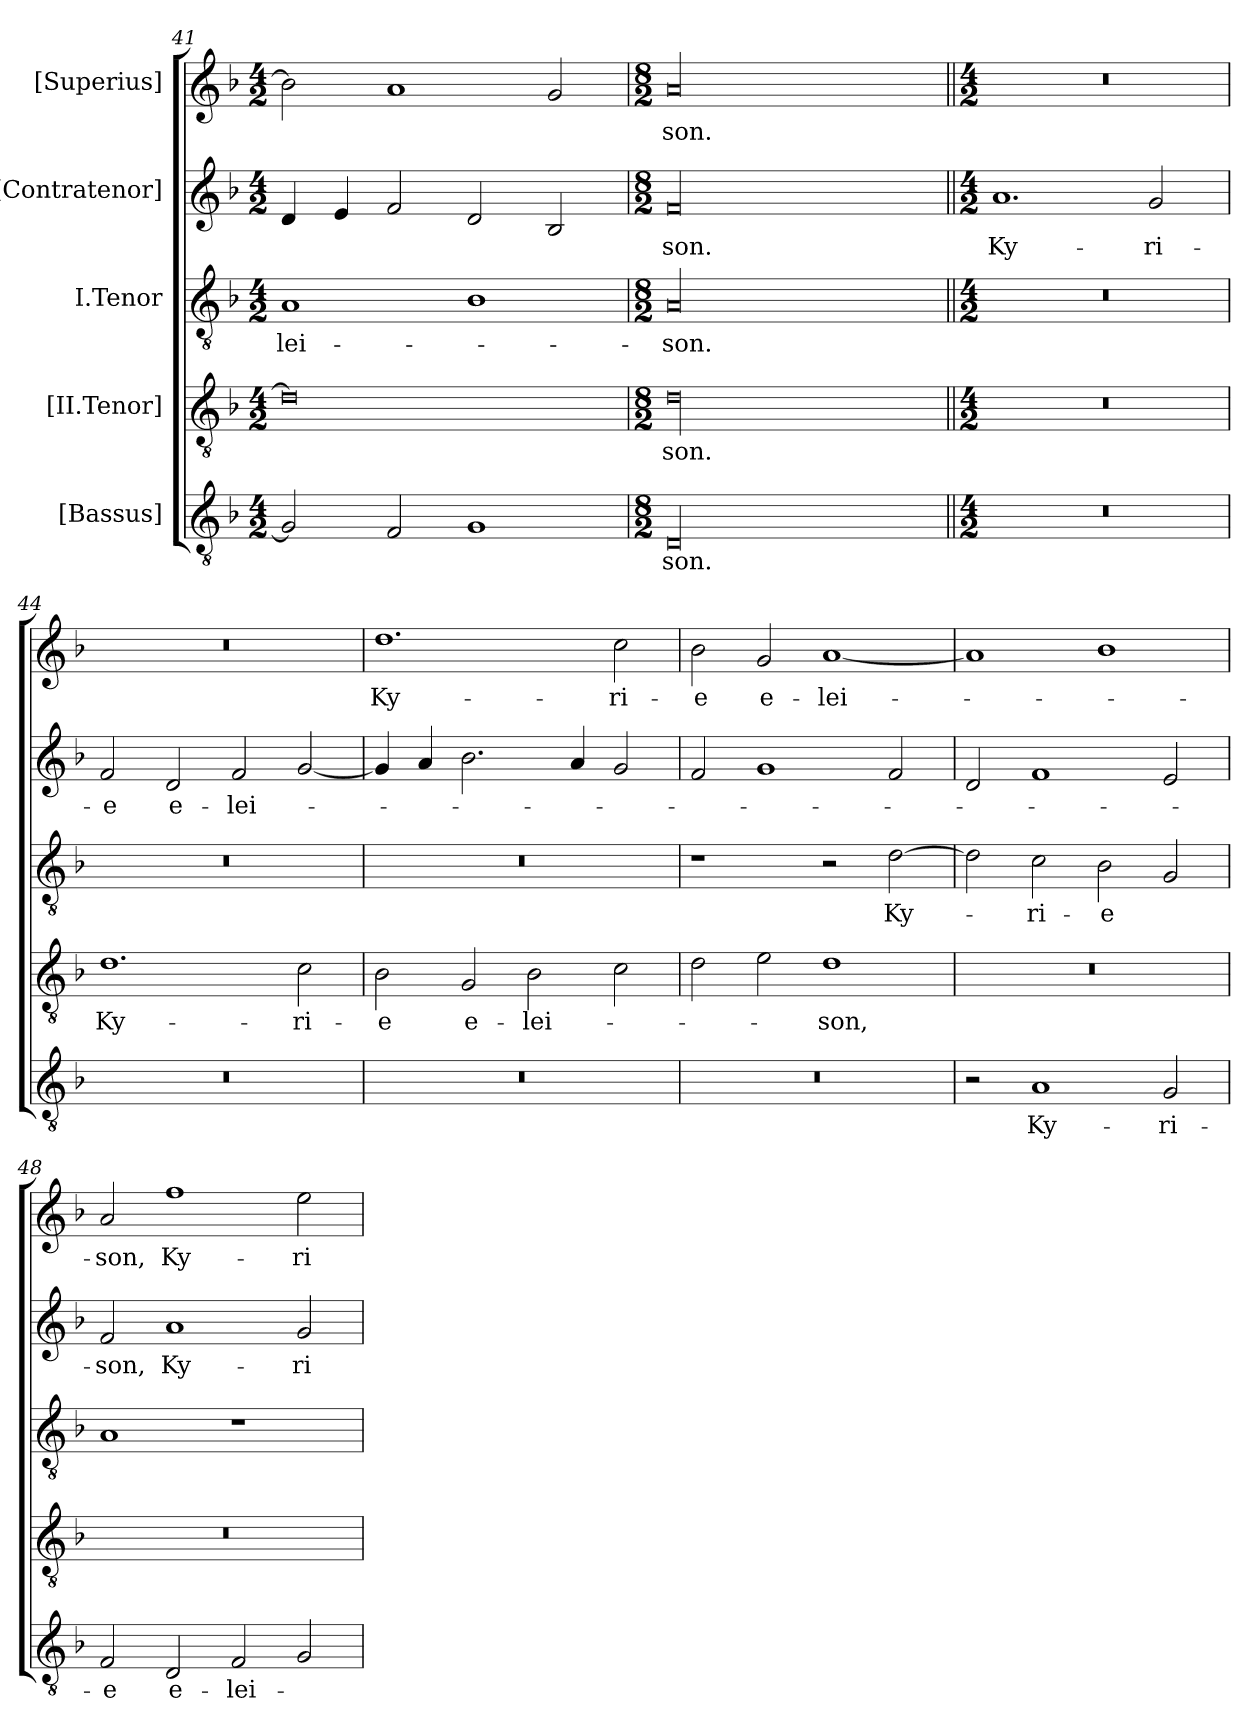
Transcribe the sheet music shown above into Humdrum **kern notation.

**kern	**text	**kern	**text	**kern	**text	**kern	**text	**kern	**text
*part5	*part5	*part4	*part4	*part3	*part3	*part2	*part2	*part1	*part1
*staff5	*staff5	*staff4	*staff4	*staff3	*staff3	*staff2	*staff2	*staff1	*staff1
*I"[Bassus]	*	*I"[II.Tenor]	*	*I"I.Tenor	*	*I"[Contratenor]	*	*I"[Superius]	*
*clefGv2	*	*clefGv2	*	*clefGv2	*	*clefG2	*	*clefG2	*
*k[b-]	*	*k[b-]	*	*k[b-]	*	*k[b-]	*	*k[b-]	*
*M4/2	*	*M4/2	*	*M4/2	*	*M4/2	*	*M4/2	*
=41	=41	=41	=41	=41	=41	=41	=41	=41	=41
2G/]	.	0d\]	.	1A/	-lei-	4d/	.	2b-\]	.
.	.	.	.	.	.	4e/	.	.	.
2F/	.	.	.	.	.	2f/	.	1a/	.
1G/	.	.	.	1B-\	.	2d/	.	.	.
.	.	.	.	.	.	2B-/	.	2g/	.
=42	=42	=42	=42	=42	=42	=42	=42	=42	=42
*M8/2	*	*M8/2	*	*M8/2	*	*M8/2	*	*M8/2	*
00D/	-son.	00d\	-son.	00A/	-son.	00f/	-son.	00a/	-son.
=43||	=43||	=43||	=43||	=43||	=43||	=43||	=43||	=43||	=43||
*M4/2	*	*M4/2	*	*M4/2	*	*M4/2	*	*M4/2	*
0r	.	0r	.	0r	.	1.a/	Ky-	0r	.
.	.	.	.	.	.	2g/	-ri-	.	.
=44	=44	=44	=44	=44	=44	=44	=44	=44	=44
0r	.	1.d\	Ky-	0r	.	2f/	-e	0r	.
.	.	.	.	.	.	2d/	e-	.	.
.	.	.	.	.	.	2f/	-lei-	.	.
.	.	2c\	-ri-	.	.	[2g/	.	.	.
=45	=45	=45	=45	=45	=45	=45	=45	=45	=45
0r	.	2B-\	-e	0r	.	4g/]	.	1.dd\	Ky-
.	.	.	.	.	.	4a/	.	.	.
.	.	2G/	e-	.	.	2.b-\	.	.	.
.	.	2B-\	-lei-	.	.	.	.	.	.
.	.	.	.	.	.	4a/	.	.	.
.	.	2c\	.	.	.	2g/	.	2cc\	-ri-
=46	=46	=46	=46	=46	=46	=46	=46	=46	=46
0r	.	2d\	.	1r	.	2f/	.	2b-\	-e
.	.	2e\	.	.	.	1g/	.	2g/	e-
.	.	1d\	-son,	2r	.	.	.	[1a/	-lei-
.	.	.	.	[2d\	Ky-	2f/	.	.	.
=47	=47	=47	=47	=47	=47	=47	=47	=47	=47
2r	.	0r	.	2d\]	.	2d/	.	1a/]	.
1A/	Ky-	.	.	2c\	-ri-	1f/	.	.	.
.	.	.	.	2B-\	-e	.	.	1b-\	.
2G/	-ri-	.	.	2G/	.	2e/	.	.	.
=48	=48	=48	=48	=48	=48	=48	=48	=48	=48
2F/	-e	0r	.	1A/	.	2f/	-son,	2a/	-son,
2D/	e-	.	.	.	.	1a/	Ky-	1ff\	Ky-
2F/	-lei-	.	.	1r	.	.	.	.	.
2G/	.	.	.	.	.	2g/	-ri-	2ee\	-ri-
=	=	=	=	=	=	=	=	=	=
*-	*-	*-	*-	*-	*-	*-	*-	*-	*-
